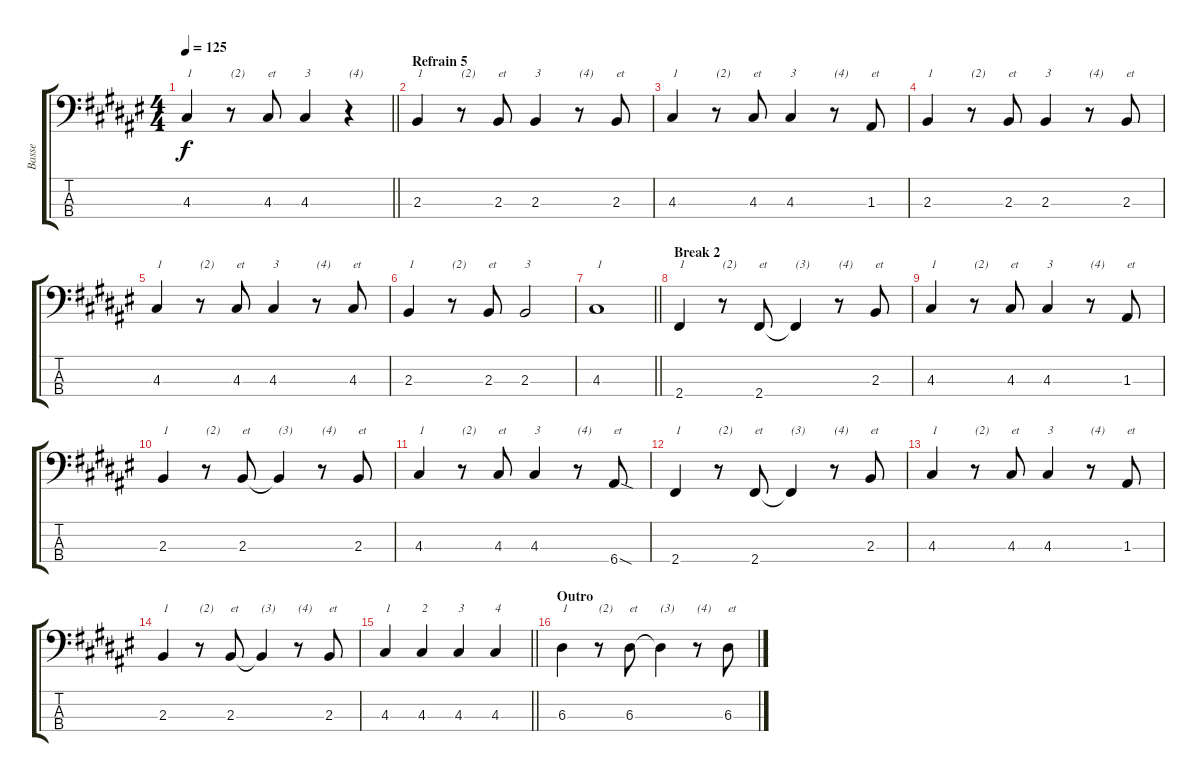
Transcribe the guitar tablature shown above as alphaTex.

\track ("Basse" "Basse") {instrument electricbassfinger}
\staff {score tabs}
\tuning (G2 D2 A1 E1) {hide}
\ts (4 4)
\tempo 125
\clef f4
\barLineRight lightlight
\ks f#
4.3.4{txt "1" dy f} r.8{txt "(2)"} 4.3.8{txt "et"} 4.3.4{txt "3"} r.4{txt "(4)"} |
\section ("" "Refrain 5")
2.3.4{txt "1"} r.8{txt "(2)"} 2.3.8{txt "et"} 2.3.4{txt "3"} r.8{txt "(4)"} 2.3.8{txt "et"} |
4.3.4{txt "1"} r.8{txt "(2)"} 4.3.8{txt "et"} 4.3.4{txt "3"} r.8{txt "(4)"} 1.3.8{txt "et"} |
2.3.4{txt "1"} r.8{txt "(2)"} 2.3.8{txt "et"} 2.3.4{txt "3"} r.8{txt "(4)"} 2.3.8{txt "et"} |
4.3.4{txt "1"} r.8{txt "(2)"} 4.3.8{txt "et"} 4.3.4{txt "3"} r.8{txt "(4)"} 4.3.8{txt "et"} |
2.3.4{txt "1"} r.8{txt "(2)"} 2.3.8{txt "et"} 2.3.2{txt "3"} |
\barLineRight lightlight
4.3.1{txt "1"} |
\section ("" "Break 2")
2.4.4{txt "1"} r.8{txt "(2)"} 2.4.8{txt "et"} 2.4{t}.4{txt "(3)"} r.8{txt "(4)"} 2.3.8{txt "et"} |
4.3.4{txt "1"} r.8{txt "(2)"} 4.3.8{txt "et"} 4.3.4{txt "3"} r.8{txt "(4)"} 1.3.8{txt "et"} |
2.3.4{txt "1"} r.8{txt "(2)"} 2.3.8{txt "et"} 2.3{t}.4{txt "(3)"} r.8{txt "(4)"} 2.3.8{txt "et"} |
4.3.4{txt "1"} r.8{txt "(2)"} 4.3.8{txt "et"} 4.3.4{txt "3"} r.8{txt "(4)"} 6.4{sod}.8{txt "et"} |
2.4.4{txt "1"} r.8{txt "(2)"} 2.4.8{txt "et"} 2.4{t}.4{txt "(3)"} r.8{txt "(4)"} 2.3.8{txt "et"} |
4.3.4{txt "1"} r.8{txt "(2)"} 4.3.8{txt "et"} 4.3.4{txt "3"} r.8{txt "(4)"} 1.3.8{txt "et"} |
2.3.4{txt "1"} r.8{txt "(2)"} 2.3.8{txt "et"} 2.3{t}.4{txt "(3)"} r.8{txt "(4)"} 2.3.8{txt "et"} |
\barLineRight lightlight
4.3.4{txt "1"} 4.3.4{txt "2"} 4.3.4{txt "3"} 4.3.4{txt "4"} |
\section ("" "Outro")
6.3.4{txt "1"} r.8{txt "(2)"} 6.3.8{txt "et"} 6.3{t}.4{txt "(3)"} r.8{txt "(4)"} 6.3.8{txt "et"}
